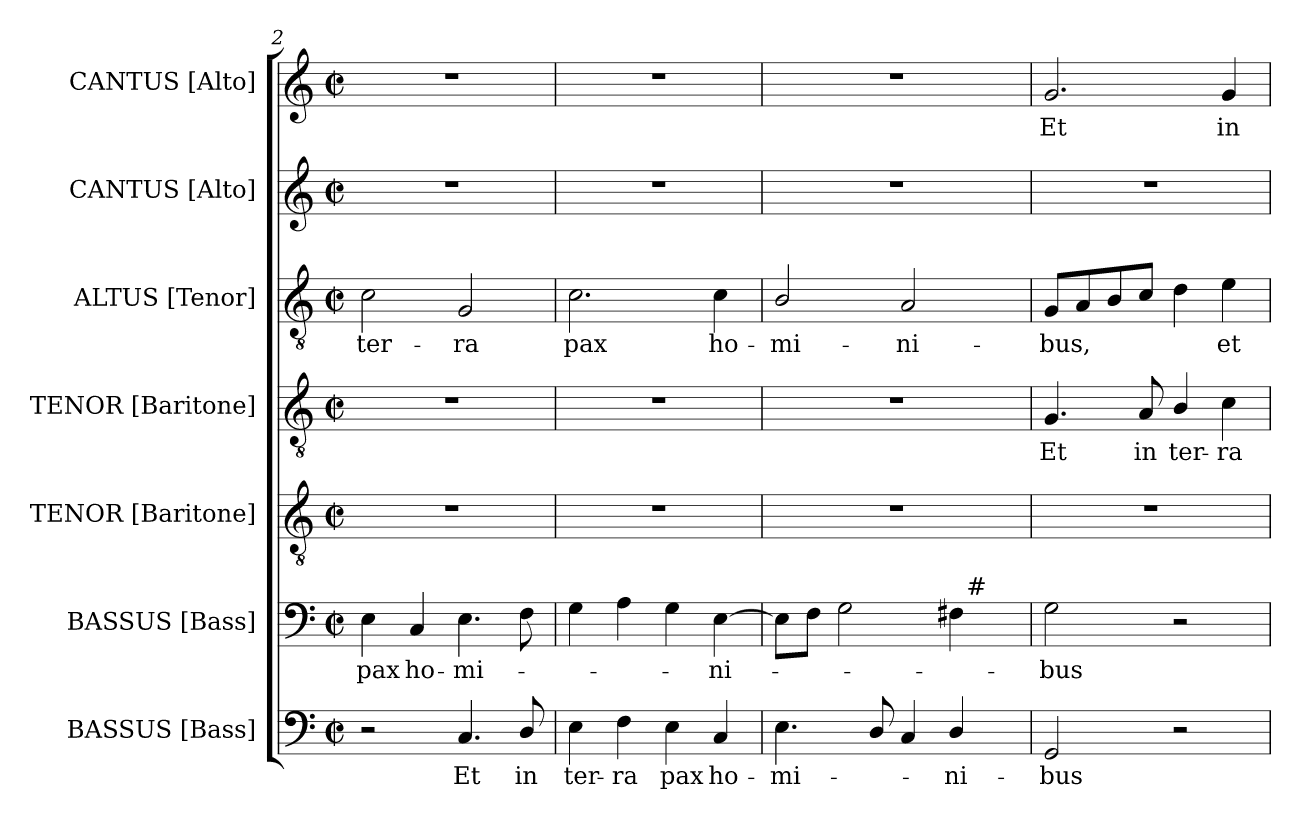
**kern	**text	**kern	**text	**kern	**kern	**text	**kern	**text	**kern	**kern	**text
*part7	*part7	*part6	*part6	*part5	*part4	*part4	*part3	*part3	*part2	*part1	*part1
*staff7	*staff7	*staff6	*staff6	*staff5	*staff4	*staff4	*staff3	*staff3	*staff2	*staff1	*staff1
*I"BASSUS [Bass]	*	*I"BASSUS [Bass]	*	*I"TENOR [Baritone]	*I"TENOR [Baritone]	*	*I"ALTUS [Tenor]	*	*I"CANTUS [Alto]	*I"CANTUS [Alto]	*
*I'B.	*	*I'B.	*	*I'Bar.	*I'Bar.	*	*I'T.	*	*I'A.	*I'A.	*
*clefF4	*	*clefF4	*	*clefGv2	*clefGv2	*	*clefGv2	*	*clefG2	*clefG2	*
*	*	*	*	*ITrd7c12	*ITrd7c12	*	*ITrd7c12	*	*	*	*
*k[]	*	*k[]	*	*k[]	*k[]	*	*k[]	*	*k[]	*k[]	*
*C:	*	*C:	*	*C:	*C:	*	*C:	*	*C:	*C:	*
*M2/2	*	*M2/2	*	*M2/2	*M2/2	*	*M2/2	*	*M2/2	*M2/2	*
*met(c|)	*	*met(c|)	*	*met(c|)	*met(c|)	*	*met(c|)	*	*met(c|)	*met(c|)	*
=2	=2	=2	=2	=2	=2	=2	=2	=2	=2	=2	=2
!	!	!	!LO:LY:b:color=#000000	!	!	!	!	!	!	!	!
!	!	!	!	!	!	!	!	!LO:LY:b:color=#000000	!	!	!
2r	.	4Ei\	pax	1r	1r	.	2Ci\	ter-	1r	1r	.
!	!	!	!LO:LY:b:color=#000000	!	!	!	!	!	!	!	!
.	.	4Ci/	ho-	.	.	.	.	.	.	.	.
!	!LO:LY:b:color=#000000	!	!	!	!	!	!	!	!	!	!
!	!	!	!LO:LY:b:color=#000000	!	!	!	!	!	!	!	!
!	!	!	!	!	!	!	!	!LO:LY:b:color=#000000	!	!	!
4.Ci/	Et	4.Ei\	-mi-	.	.	.	2GGi/	-ra	.	.	.
!	!LO:LY:b:color=#000000	!	!	!	!	!	!	!	!	!	!
8Di/	in	8Fi\	.	.	.	.	.	.	.	.	.
=3	=3	=3	=3	=3	=3	=3	=3	=3	=3	=3	=3
!	!LO:LY:b:color=#000000	!	!	!	!	!	!	!	!	!	!
!	!	!	!	!	!	!	!	!LO:LY:b:color=#000000	!	!	!
4Ei\	ter-	4Gi\	.	1r	1r	.	2.Ci\	pax	1r	1r	.
!	!LO:LY:b:color=#000000	!	!	!	!	!	!	!	!	!	!
4Fi\	-ra	4Ai\	.	.	.	.	.	.	.	.	.
!	!LO:LY:b:color=#000000	!	!	!	!	!	!	!	!	!	!
4Ei\	pax	4Gi\	.	.	.	.	.	.	.	.	.
!	!LO:LY:b:color=#000000	!	!	!	!	!	!	!	!	!	!
!	!	!	!LO:LY:b:color=#000000	!	!	!	!	!	!	!	!
!	!	!	!	!	!	!	!	!LO:LY:b:color=#000000	!	!	!
4Ci/	ho-	[>4Ei\	-ni-	.	.	.	4Ci\	ho-	.	.	.
=4	=4	=4	=4	=4	=4	=4	=4	=4	=4	=4	=4
!	!LO:LY:b:color=#000000	!	!	!	!	!	!	!	!	!	!
!	!	!	!	!	!	!	!	!LO:LY:b:color=#000000	!	!	!
*	*	*^	*	*	*	*	*	*	*	*	*
4.Ei\	-mi-	8Ei\L]	2ryy	.	1r	1r	.	2BBi/	-mi-	1r	1r	.
.	.	8Fi\J	.	.	.	.	.	.	.	.	.	.
.	.	2Gi\	.	.	.	.	.	.	.	.	.	.
8Di/	.	.	.	.	.	.	.	.	.	.	.	.
!	!	!	!	!	!	!	!	!	!LO:LY:b:color=#000000	!	!	!
4Ci/	.	.	4ryy	.	.	.	.	2AAi/	-ni-	.	.	.
!	!LO:LY:b:color=#000000	!	!	!	!	!	!	!	!	!	!	!
4Di/	-ni-	4F#i\	32ryy	.	.	.	.	.	.	.	.	.
.	.	.	256ryy	.	.	.	.	.	.	.	.	.
!	!	!	!LO:TX:a:t=#	!	!	!	!	!	!	!	!	!
.	.	.	8ryy	.	.	.	.	.	.	.	.	.
.	.	.	16ryy	.	.	.	.	.	.	.	.	.
.	.	.	64..ryy	.	.	.	.	.	.	.	.	.
*	*	*v	*v	*	*	*	*	*	*	*	*	*
=5	=5	=5	=5	=5	=5	=5	=5	=5	=5	=5	=5
*	*	*^	*	*	*	*	*	*	*	*	*
!	!LO:LY:b:color=#000000	!	!	!	!	!	!	!	!	!	!	!
*	*	*v	*v	*	*	*	*	*	*	*	*	*
*	*	*^	*	*	*	*	*	*	*	*	*
!	!	!	!	!LO:LY:b:color=#000000	!	!	!	!	!	!	!	!
*	*	*v	*v	*	*	*	*	*	*	*	*	*
*	*	*^	*	*	*	*	*	*	*	*	*
!	!	!	!	!	!	!	!LO:LY:b:color=#000000	!	!	!	!	!
*	*	*v	*v	*	*	*	*	*	*	*	*	*
*	*	*^	*	*	*	*	*	*	*	*	*
!	!	!	!	!	!	!	!	!	!LO:LY:b:color=#000000	!	!	!
*	*	*v	*v	*	*	*	*	*	*	*	*	*
*	*	*^	*	*	*	*	*	*	*	*	*
!	!	!	!	!	!	!	!	!	!	!	!	!LO:LY:b:color=#000000
*	*	*v	*v	*	*	*	*	*	*	*	*	*
2GGi/	-bus	2Gi\	-bus	1r	4.GGi/	Et	8GGi/L	-bus,	1r	2.gi/	Et
.	.	.	.	.	.	.	8AAi/	.	.	.	.
.	.	.	.	.	.	.	8BBi/	.	.	.	.
!	!	!	!	!	!	!LO:LY:b:color=#000000	!	!	!	!	!
.	.	.	.	.	8AAi/	in	8Ci/J	.	.	.	.
!	!	!	!	!	!	!LO:LY:b:color=#000000	!	!	!	!	!
2r	.	2r	.	.	4BBi/	ter-	4Di\	.	.	.	.
!	!	!	!	!	!	!LO:LY:b:color=#000000	!	!	!	!	!
!	!	!	!	!	!	!	!	!LO:LY:b:color=#000000	!	!	!
!	!	!	!	!	!	!	!	!	!	!	!LO:LY:b:color=#000000
.	.	.	.	.	4Ci\	-ra	4Ei\	et	.	4gi/	in
=	=	=	=	=	=	=	=	=	=	=	=
*-	*-	*-	*-	*-	*-	*-	*-	*-	*-	*-	*-
